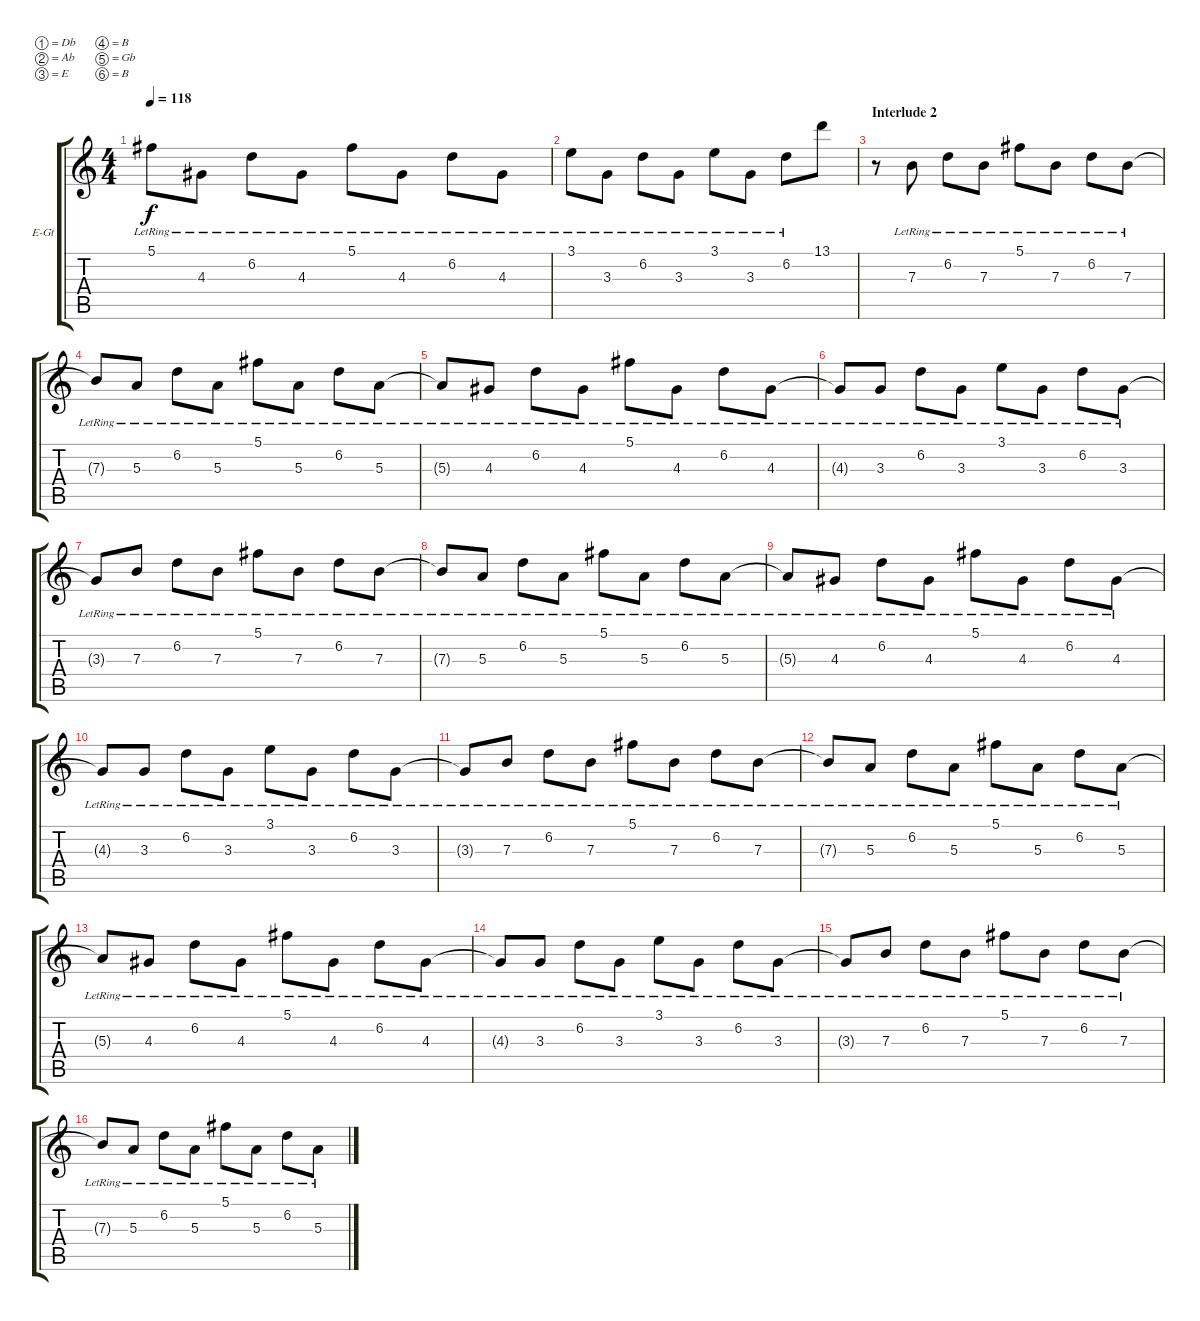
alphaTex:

\bracketExtendMode groupsimilarinstruments
\firstSystemTrackNameOrientation horizontal
\otherSystemsTrackNameOrientation horizontal
\track ("Clean 1" "E-Gt") {instrument electricguitarclean}
\staff {score tabs}
\tuning (Db4 Ab3 E3 B2 Gb2 B1)
\ts (4 4)
\tempo 118
\clef g2
\scale
0.333333
\ks c
5.1{lr}.8{dy f} 4.3{lr}.8 6.2{lr}.8 4.3{lr}.8 5.1{lr}.8 4.3{lr}.8 6.2{lr}.8 4.3{lr}.8 |
\scale
0.333333 3.1{lr}.8 3.3{lr}.8 6.2{lr}.8 3.3{lr}.8 3.1{lr}.8 3.3{lr}.8 6.2{lr}.8 13.1.8 |
\section ("" "Interlude 2")
\scale
0.333333 r.8 7.3{lr}.8 6.2{lr}.8 7.3{lr}.8 5.1{lr}.8 7.3{lr}.8 6.2{lr}.8 7.3{lr}.8 |
\scale
0.333333 7.3{lr t}.8 5.3{lr}.8 6.2{lr}.8 5.3{lr}.8 5.1{lr}.8 5.3{lr}.8 6.2{lr}.8 5.3{lr}.8 |
\scale
0.333333 5.3{lr t}.8 4.3{lr}.8 6.2{lr}.8 4.3{lr}.8 5.1{lr}.8 4.3{lr}.8 6.2{lr}.8 4.3{lr}.8 |
\scale
0.333333 4.3{lr t}.8 3.3{lr}.8 6.2{lr}.8 3.3{lr}.8 3.1{lr}.8 3.3{lr}.8 6.2{lr}.8 3.3{lr}.8 |
\scale
0.333333 3.3{lr t}.8 7.3{lr}.8 6.2{lr}.8 7.3{lr}.8 5.1{lr}.8 7.3{lr}.8 6.2{lr}.8 7.3{lr}.8 |
\scale
0.333333 7.3{lr t}.8 5.3{lr}.8 6.2{lr}.8 5.3{lr}.8 5.1{lr}.8 5.3{lr}.8 6.2{lr}.8 5.3{lr}.8 |
\scale
0.333333 5.3{lr t}.8 4.3{lr}.8 6.2{lr}.8 4.3{lr}.8 5.1{lr}.8 4.3{lr}.8 6.2{lr}.8 4.3{lr}.8 |
\scale
0.333333 4.3{lr t}.8 3.3{lr}.8 6.2{lr}.8 3.3{lr}.8 3.1{lr}.8 3.3{lr}.8 6.2{lr}.8 3.3{lr}.8 |
\scale
0.333333 3.3{lr t}.8 7.3{lr}.8 6.2{lr}.8 7.3{lr}.8 5.1{lr}.8 7.3{lr}.8 6.2{lr}.8 7.3{lr}.8 |
\scale
0.333333 7.3{lr t}.8 5.3{lr}.8 6.2{lr}.8 5.3{lr}.8 5.1{lr}.8 5.3{lr}.8 6.2{lr}.8 5.3{lr}.8 |
\scale
0.333333 5.3{lr t}.8 4.3{lr}.8 6.2{lr}.8 4.3{lr}.8 5.1{lr}.8 4.3{lr}.8 6.2{lr}.8 4.3{lr}.8 |
\scale
0.333333 4.3{lr t}.8 3.3{lr}.8 6.2{lr}.8 3.3{lr}.8 3.1{lr}.8 3.3{lr}.8 6.2{lr}.8 3.3{lr}.8 |
\scale
0.333333 3.3{lr t}.8 7.3{lr}.8 6.2{lr}.8 7.3{lr}.8 5.1{lr}.8 7.3{lr}.8 6.2{lr}.8 7.3{lr}.8 |
\scale
0.333333 7.3{lr t}.8 5.3{lr}.8 6.2{lr}.8 5.3{lr}.8 5.1{lr}.8 5.3{lr}.8 6.2{lr}.8 5.3{lr}.8
